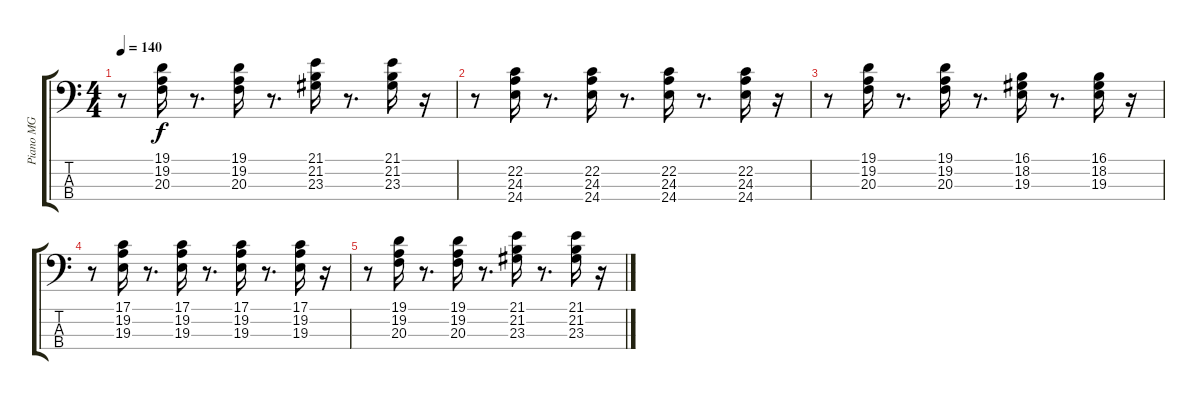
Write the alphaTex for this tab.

\track ("Piano MG" "Piano MG") {instrument acousticgrandpiano}
\staff {score tabs}
\tuning (G2 D2 A1 E1) {hide}
\ts (4 4)
\tempo 140
\clef f4
\ks c
r.8{dy f} (19.1 19.2 20.3).16 r.8{d} (19.1 19.2 20.3).16 r.8{d} (21.1 21.2 23.3).16 r.8{d} (21.1 21.2 23.3).16 r.16 |
r.8 (22.2 24.3 24.4).16 r.8{d} (22.2 24.3 24.4).16 r.8{d} (22.2 24.3 24.4).16 r.8{d} (22.2 24.3 24.4).16 r.16 |
r.8 (19.1 19.2 20.3).16 r.8{d} (19.1 19.2 20.3).16 r.8{d} (16.1 18.2 19.3).16 r.8{d} (16.1 18.2 19.3).16 r.16 |
r.8 (17.1 19.2 19.3).16 r.8{d} (17.1 19.2 19.3).16 r.8{d} (17.1 19.2 19.3).16 r.8{d} (17.1 19.2 19.3).16 r.16 |
r.8 (19.1 19.2 20.3).16 r.8{d} (19.1 19.2 20.3).16 r.8{d} (21.1 21.2 23.3).16 r.8{d} (21.1 21.2 23.3).16 r.16
